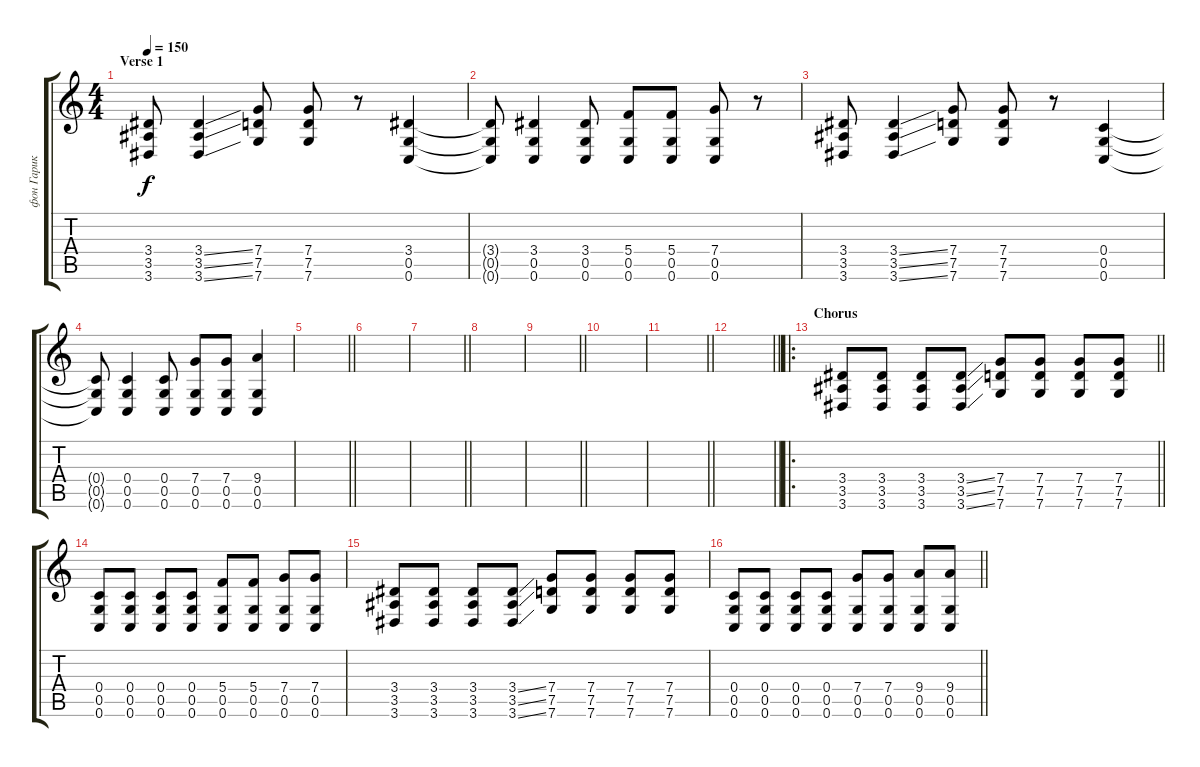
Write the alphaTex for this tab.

\track ("фон Гарик" "фон Гарик") {instrument electricguitarclean}
\staff {score tabs}
\tuning (D4 A3 F3 C3 G2 C2) {hide}
\ts (4 4)
\section ("" "Verse 1")
\tempo 150
\clef g2
\ks c
(3.4 3.5 3.6).8{dy f} (3.4{ss} 3.5{ss} 3.6{ss}).4 (7.4 7.5 7.6).8 (7.4 7.5 7.6).8 r.8 (3.4 0.5 0.6).4 |
(3.4{t} 0.5{t} 0.6{t}).8 (3.4 0.5 0.6).4 (3.4 0.5 0.6).8 (5.4 0.5 0.6).8 (5.4 0.5 0.6).8 (7.4 0.5 0.6).8 r.8 |
(3.4 3.5 3.6).8 (3.4{ss} 3.5{ss} 3.6{ss}).4 (7.4 7.5 7.6).8 (7.4 7.5 7.6).8 r.8 (0.4 0.5 0.6).4 |
(0.4{t} 0.5{t} 0.6{t}).8 (0.4 0.5 0.6).4 (0.4 0.5 0.6).8 (7.4 0.5 0.6).8 (7.4 0.5 0.6).8 (9.4 0.5 0.6).4 |
\barLineRight lightlight
|
|
\barLineRight lightlight
|
|
\barLineRight lightlight
|
|
\barLineRight lightlight
|
\barLineRight lightlight
|
\ro
\section ("" "Chorus")
\barLineRight lightlight
(3.4 3.5 3.6).8{instrument overdrivenguitar} (3.4 3.5 3.6).8 (3.4 3.5 3.6).8 (3.4{ss} 3.5{ss} 3.6{ss}).8 (7.4 7.5 7.6).8 (7.4 7.5 7.6).8 (7.4 7.5 7.6).8 (7.4 7.5 7.6).8 |
(0.4 0.5 0.6).8 (0.4 0.5 0.6).8 (0.4 0.5 0.6).8 (0.4 0.5 0.6).8 (5.4 0.5 0.6).8 (5.4 0.5 0.6).8 (7.4 0.5 0.6).8 (7.4 0.5 0.6).8 |
(3.4 3.5 3.6).8 (3.4 3.5 3.6).8 (3.4 3.5 3.6).8 (3.4{ss} 3.5{ss} 3.6{ss}).8 (7.4 7.5 7.6).8 (7.4 7.5 7.6).8 (7.4 7.5 7.6).8 (7.4 7.5 7.6).8 |
\barLineRight lightlight
(0.4 0.5 0.6).8 (0.4 0.5 0.6).8 (0.4 0.5 0.6).8 (0.4 0.5 0.6).8 (7.4 0.5 0.6).8 (7.4 0.5 0.6).8 (9.4 0.5 0.6).8 (9.4 0.5 0.6).8
